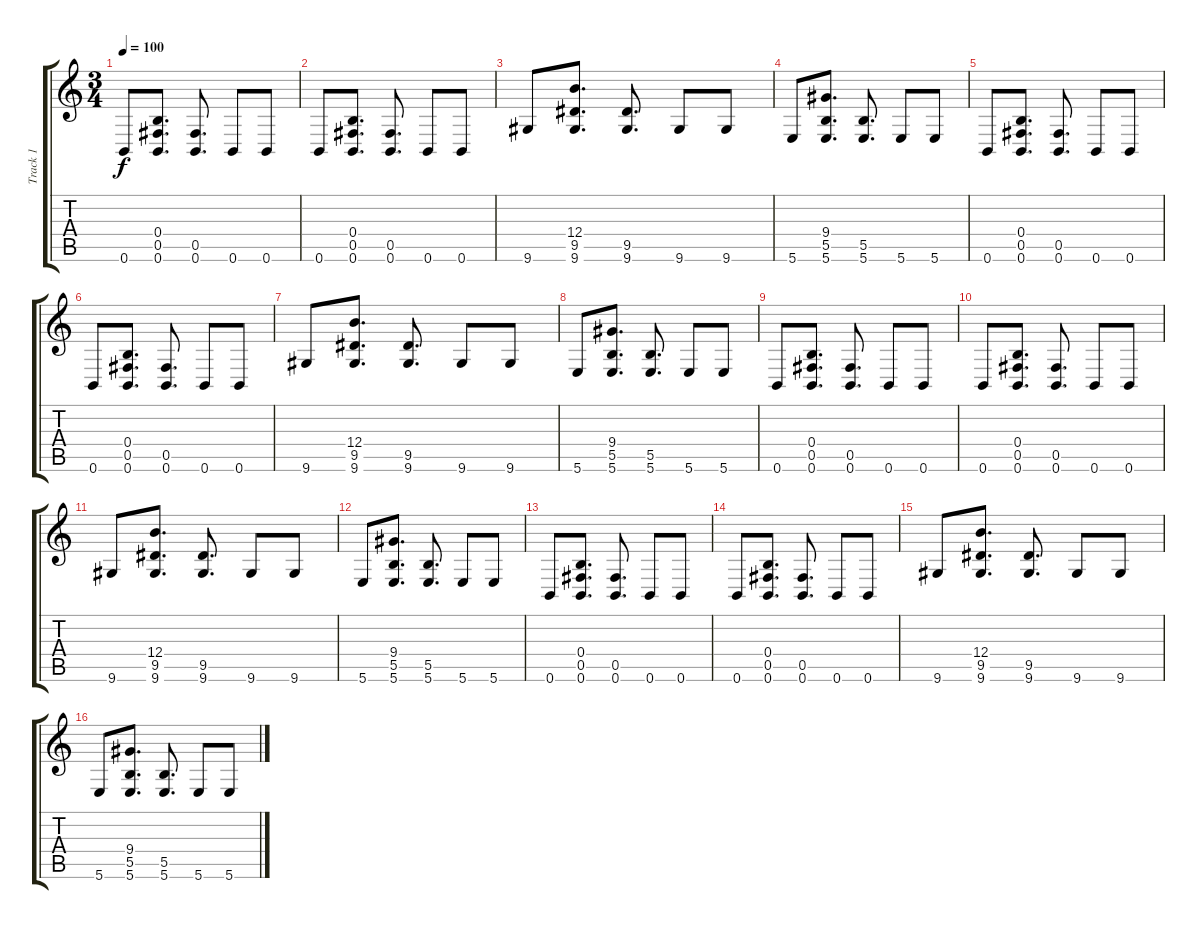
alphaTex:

\track ("Track 1" "Track 1") {instrument overdrivenguitar}
\staff {score tabs}
\tuning (Db4 Ab3 E3 B2 Gb2 B1) {hide}
\ts (3 4)
\tempo 100
\clef g2
\ks c
0.6.8{dy f} (0.4 0.5 0.6).8{d} (0.5 0.6).8{d} 0.6.8 0.6.8 |
0.6.8 (0.4 0.5 0.6).8{d} (0.5 0.6).8{d} 0.6.8 0.6.8 |
9.6.8 (12.4 9.5 9.6).8{d} (9.5 9.6).8{d} 9.6.8 9.6.8 |
5.6.8 (9.4 5.5 5.6).8{d} (5.5 5.6).8{d} 5.6.8 5.6.8 |
0.6.8 (0.4 0.5 0.6).8{d} (0.5 0.6).8{d} 0.6.8 0.6.8 |
0.6.8 (0.4 0.5 0.6).8{d} (0.5 0.6).8{d} 0.6.8 0.6.8 |
9.6.8 (12.4 9.5 9.6).8{d} (9.5 9.6).8{d} 9.6.8 9.6.8 |
5.6.8 (9.4 5.5 5.6).8{d} (5.5 5.6).8{d} 5.6.8 5.6.8 |
0.6.8 (0.4 0.5 0.6).8{d} (0.5 0.6).8{d} 0.6.8 0.6.8 |
0.6.8 (0.4 0.5 0.6).8{d} (0.5 0.6).8{d} 0.6.8 0.6.8 |
9.6.8 (12.4 9.5 9.6).8{d} (9.5 9.6).8{d} 9.6.8 9.6.8 |
5.6.8 (9.4 5.5 5.6).8{d} (5.5 5.6).8{d} 5.6.8 5.6.8 |
0.6.8 (0.4 0.5 0.6).8{d} (0.5 0.6).8{d} 0.6.8 0.6.8 |
0.6.8 (0.4 0.5 0.6).8{d} (0.5 0.6).8{d} 0.6.8 0.6.8 |
9.6.8 (12.4 9.5 9.6).8{d} (9.5 9.6).8{d} 9.6.8 9.6.8 |
5.6.8 (9.4 5.5 5.6).8{d} (5.5 5.6).8{d} 5.6.8 5.6.8
